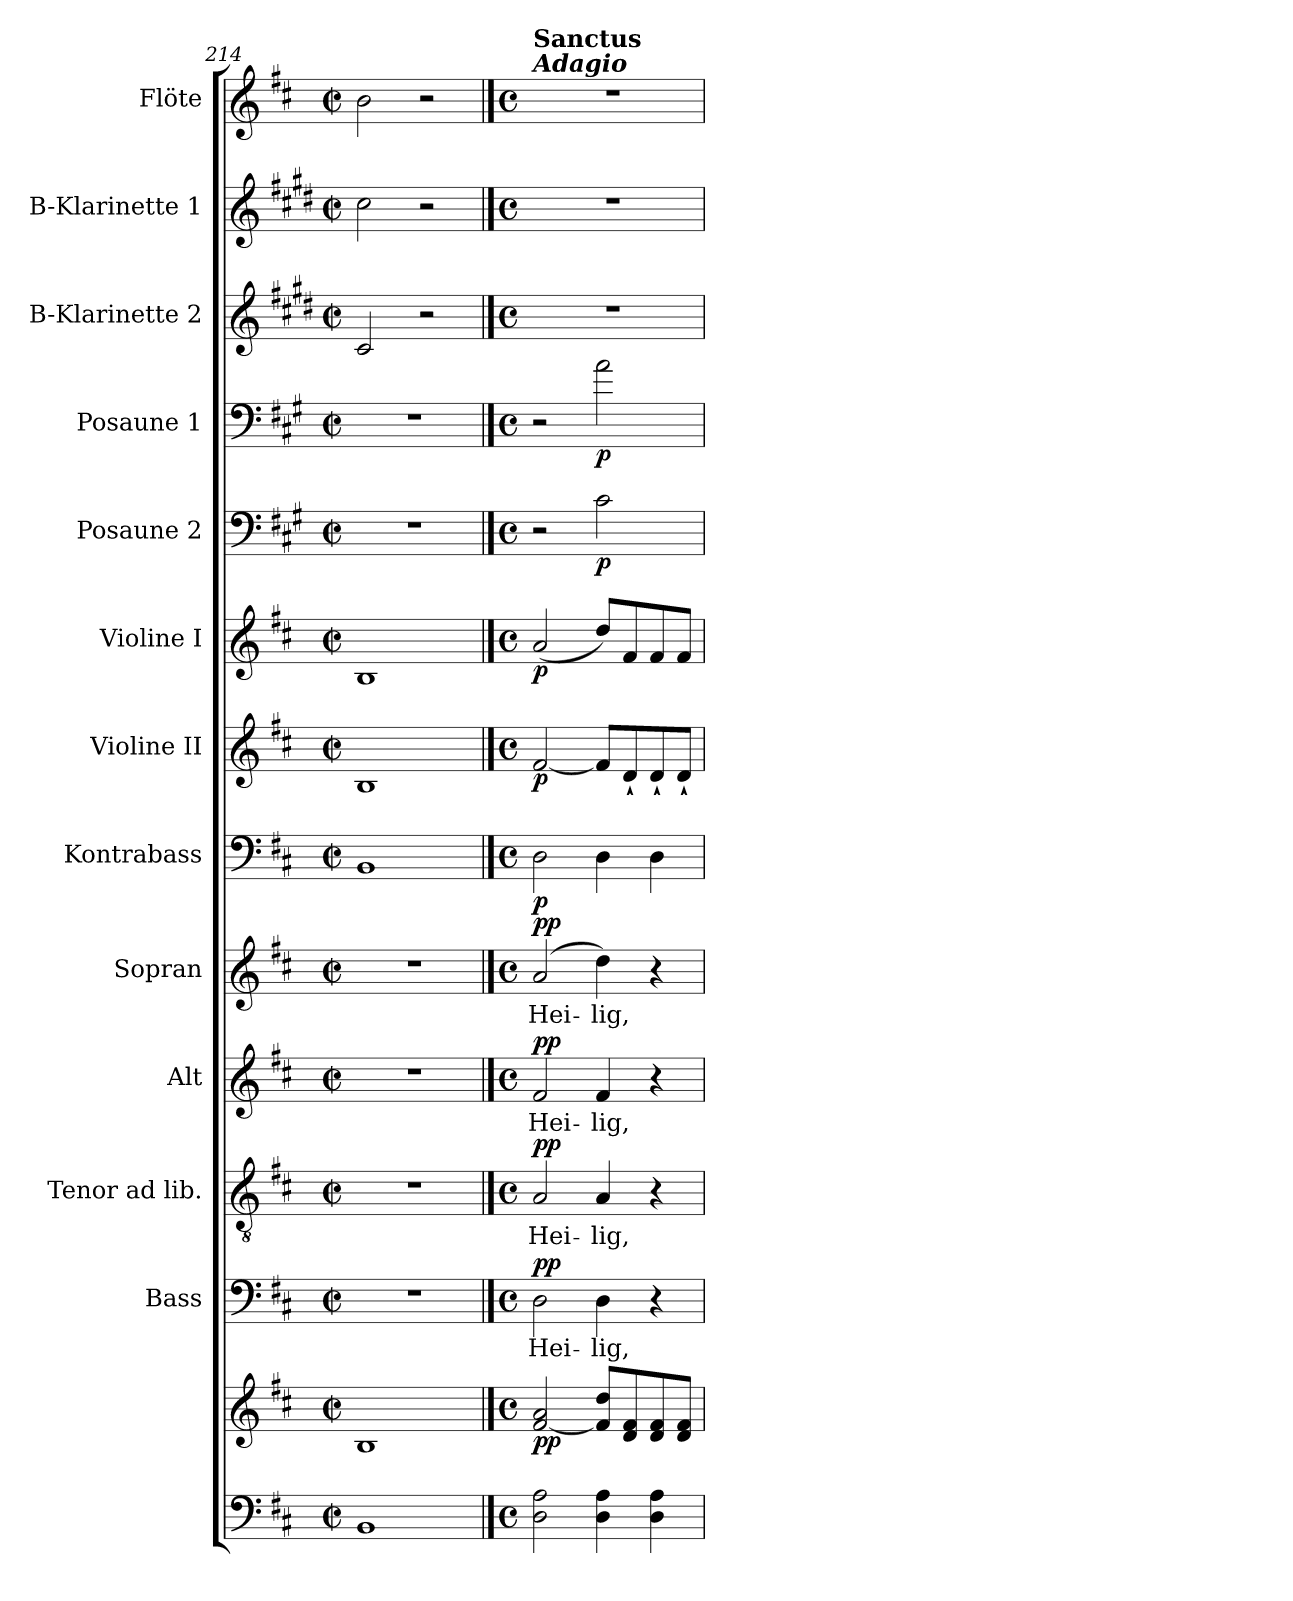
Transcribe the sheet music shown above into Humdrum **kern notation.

**kern	**kern	**dynam	**kern	**text	**dynam	**kern	**text	**dynam	**kern	**text	**dynam	**kern	**text	**dynam	**kern	**dynam	**kern	**dynam	**kern	**dynam	**kern	**dynam	**kern	**dynam	**kern	**kern	**kern
*part13	*part13	*part13	*part12	*part12	*part12	*part11	*part11	*part11	*part10	*part10	*part10	*part9	*part9	*part9	*part8	*part8	*part7	*part7	*part6	*part6	*part5	*part5	*part4	*part4	*part3	*part2	*part1
*staff14	*staff13	*staff13/14	*staff12	*staff12	*staff12	*staff11	*staff11	*staff11	*staff10	*staff10	*staff10	*staff9	*staff9	*staff9	*staff8	*staff8	*staff7	*staff7	*staff6	*staff6	*staff5	*staff5	*staff4	*staff4	*staff3	*staff2	*staff1
*	*	*	*I"Bass	*	*	*I"Tenor ad lib.	*	*	*I"Alt	*	*	*I"Sopran	*	*	*I"Kontrabass	*	*I"Violine II	*	*I"Violine I	*	*I"Posaune 2	*	*I"Posaune 1	*	*I"B-Klarinette 2	*I"B-Klarinette 1	*I"Flöte
*	*	*	*I'B.	*	*	*I'T.	*	*	*I'A.	*	*	*I'S.	*	*	*I'Kb.	*	*I'Vl. II	*	*I'Vl. I	*	*I'Pos 2	*	*I'Pos. 1	*	*I'B Kl. 2	*I'B Kl. 1	*I'Fl.
*clefF4	*clefG2	*	*clefF4	*	*	*clefGv2	*	*	*clefG2	*	*	*clefG2	*	*	*clefF4	*	*clefG2	*	*clefG2	*	*clefF4	*	*clefF4	*	*clefG2	*clefG2	*clefG2
*	*	*	*	*	*	*	*	*	*	*	*	*	*	*	*ITrd7c12	*	*	*	*	*	*ITrd4c7	*	*ITrd4c7	*	*ITrd1c2	*ITrd1c2	*
*k[f#c#]	*k[f#c#]	*	*k[f#c#]	*	*	*k[f#c#]	*	*	*k[f#c#]	*	*	*k[f#c#]	*	*	*k[f#c#]	*	*k[f#c#]	*	*k[f#c#]	*	*k[f#c#]	*	*k[f#c#]	*	*k[f#c#]	*k[f#c#]	*k[f#c#]
*D:	*D:	*	*D:	*	*	*D:	*	*	*D:	*	*	*D:	*	*	*D:	*	*D:	*	*D:	*	*D:	*	*D:	*	*D:	*D:	*D:
*M2/2	*M2/2	*	*M2/2	*	*	*M2/2	*	*	*M2/2	*	*	*M2/2	*	*	*M2/2	*	*M2/2	*	*M2/2	*	*M2/2	*	*M2/2	*	*M2/2	*M2/2	*M2/2
*met(c|)	*met(c|)	*	*met(c|)	*	*	*met(c|)	*	*	*met(c|)	*	*	*met(c|)	*	*	*met(c|)	*	*met(c|)	*	*met(c|)	*	*met(c|)	*	*met(c|)	*	*met(c|)	*met(c|)	*met(c|)
=214	=214	=214	=214	=214	=214	=214	=214	=214	=214	=214	=214	=214	=214	=214	=214	=214	=214	=214	=214	=214	=214	=214	=214	=214	=214	=214	=214
1BB	1B	.	1r	.	.	1r	.	.	1r	.	.	1r	.	.	1BBB	.	1B	.	1B	.	1r	.	1r	.	2B/	2b\	2b\
.	.	.	.	.	.	.	.	.	.	.	.	.	.	.	.	.	.	.	.	.	.	.	.	.	2r	2r	2r
!!LO:PB:g=z
==215	==215	==215	==215	==215	==215	==215	==215	==215	==215	==215	==215	==215	==215	==215	==215	==215	==215	==215	==215	==215	==215	==215	==215	==215	==215	==215	==215
*M4/4	*M4/4	*	*M4/4	*	*	*M4/4	*	*	*M4/4	*	*	*M4/4	*	*	*M4/4	*	*M4/4	*	*M4/4	*	*M4/4	*	*M4/4	*	*M4/4	*M4/4	*M4/4
*met(c)	*met(c)	*	*met(c)	*	*	*met(c)	*	*	*met(c)	*	*	*met(c)	*	*	*met(c)	*	*met(c)	*	*met(c)	*	*met(c)	*	*met(c)	*	*met(c)	*met(c)	*met(c)
!	!	!	!	!	!	!	!	!	!	!	!	!	!	!	!	!	!	!	!	!	!	!	!	!	!	!	!LO:TX:a:Bi:t=Adagio
!	!	!	!	!	!	!	!	!	!	!	!	!	!	!	!	!	!	!	!	!	!	!	!	!	!	!	!LO:TX:a:B:t=Sanctus
!	!	!LO:DY:b	!	!LO:LY:b	!LO:DY:a	!	!LO:LY:b	!LO:DY:a	!	!LO:LY:b	!LO:DY:a	!	!LO:LY:b	!LO:DY:a	!	!LO:DY:b	!	!LO:DY:b	!	!LO:DY:b	!	!	!	!	!	!	!
2D\ 2A\	[2f#/ 2a/	pp	2D\	Hei-	pp	2A/	Hei-	pp	2f#/	Hei-	pp	(2a/	Hei-	pp	2DD\	p	[2f#/	p	(<2a/	p	2r	.	2r	.	1r	1r	1r
!	!	!	!	!LO:LY:b	!	!	!LO:LY:b	!	!	!LO:LY:b	!	!	!LO:LY:b	!	!	!	!	!	!	!	!	!LO:DY:b	!	!LO:DY:b	!	!	!
4D\ 4A\	8f#/] 8dd/L	.	4D\	-lig,	.	4A/	-lig,	.	4f#/	-lig,	.	4dd\)	-lig,	.	4DD\	.	8f#/L]	.	8dd/L)	.	2F#\	p	2d\	p	.	.	.
.	8d/ 8f#/	.	.	.	.	.	.	.	.	.	.	.	.	.	.	.	8d`</	.	8f#/	.	.	.	.	.	.	.	.
4D\ 4A\	8d/ 8f#/	.	4r	.	.	4r	.	.	4r	.	.	4r	.	.	4DD\	.	8d`</	.	8f#/	.	.	.	.	.	.	.	.
.	8d/ 8f#/J	.	.	.	.	.	.	.	.	.	.	.	.	.	.	.	8d`</J	.	8f#/J	.	.	.	.	.	.	.	.
=	=	=	=	=	=	=	=	=	=	=	=	=	=	=	=	=	=	=	=	=	=	=	=	=	=	=	=
*-	*-	*-	*-	*-	*-	*-	*-	*-	*-	*-	*-	*-	*-	*-	*-	*-	*-	*-	*-	*-	*-	*-	*-	*-	*-	*-	*-
